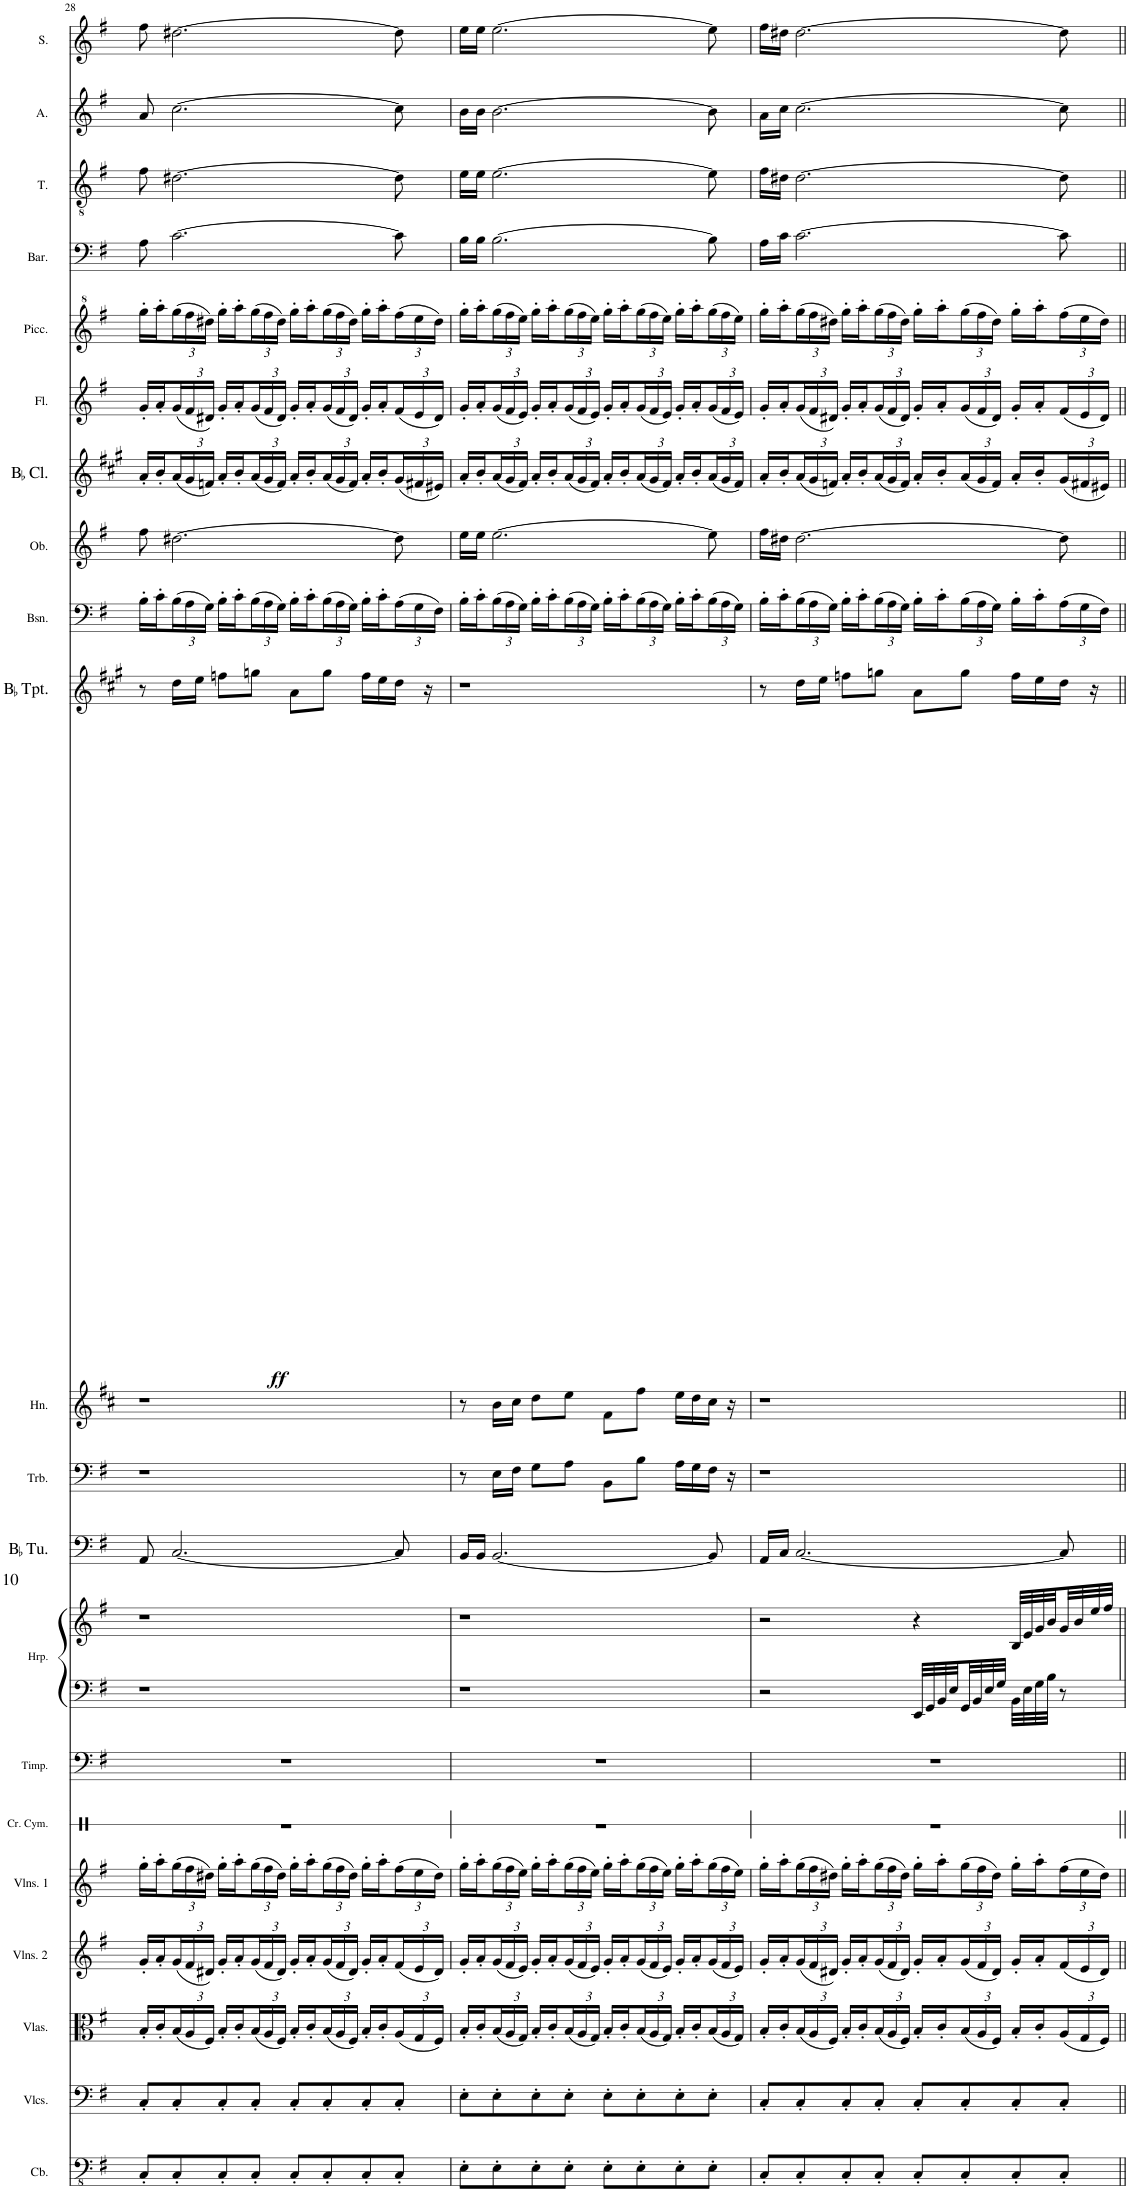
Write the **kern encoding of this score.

**kern	**kern	**kern	**kern	**kern	**kern	**kern	**kern	**kern	**kern	**kern	**kern	**kern	**dynam	**kern	**kern	**kern	**kern	**kern	**kern	**kern	**kern	**kern
*part21	*part20	*part19	*part18	*part17	*part16	*part15	*part14	*part14	*part13	*part12	*part11	*part10	*part10	*part9	*part8	*part7	*part6	*part5	*part4	*part3	*part2	*part1
*staff22	*staff21	*staff20	*staff19	*staff18	*staff17	*staff16	*staff15	*staff14	*staff13	*staff12	*staff11	*staff10	*staff10	*staff9	*staff8	*staff7	*staff6	*staff5	*staff4	*staff3	*staff2	*staff1
*I"Contrabass	*I"Violoncellos	*I"Violas	*I"Violins 2	*I"Violins 1	*I"Crash Cymbal	*I"Timpani	*I"Harp	*	*I"BaccidentalFlat Tuba	*I"Trombone	*I"Horn	*I"BaccidentalFlat Trumpet	*	*I"Bassoon	*I"Oboe	*I"BaccidentalFlat Clarinet	*I"Flute	*I"Piccolo	*I"Baritone	*I"Tenor	*I"Alto	*I"Soprano
*I'Cb.	*I'Vlcs.	*I'Vlas.	*I'Vlns. 2	*I'Vlns. 1	*I'Cr. Cym.	*I'Timp.	*I'Hrp.	*	*I'BaccidentalFlat Tu.	*I'Trb.	*I'Hn.	*I'BaccidentalFlat Tpt.	*	*I'Bsn.	*I'Ob.	*I'BaccidentalFlat Cl.	*I'Fl.	*I'Picc.	*I'Bar.	*I'T.	*I'A.	*I'S.
!!LO:PB:g=z
*clefFv4	*clefF4	*clefC3	*clefG2	*clefG2	*clefX	*clefF4	*clefF4	*clefG2	*clefF4	*clefF4	*clefG2	*clefG2	*	*clefF4	*clefG2	*clefG2	*clefG2	*clefG^2	*clefF4	*clefGv2	*clefG2	*clefG2
*Trd7c12	*	*	*	*	*	*	*	*	*	*	*Trd4c7	*Trd1c2	*	*	*	*Trd1c2	*	*Trd-7c-12	*	*	*	*
*k[f#]	*k[f#]	*k[f#]	*k[f#]	*k[f#]	*k[]	*k[f#]	*k[f#]	*k[f#]	*k[f#]	*k[f#]	*k[f#c#]	*k[f#c#g#]	*	*k[f#]	*k[f#]	*k[f#c#g#]	*k[f#]	*k[f#]	*k[f#]	*k[f#]	*k[f#]	*k[f#]
*M4/4	*M4/4	*M4/4	*M4/4	*M4/4	*M4/4	*M4/4	*M4/4	*M4/4	*M4/4	*M4/4	*M4/4	*M4/4	*	*M4/4	*M4/4	*M4/4	*M4/4	*M4/4	*M4/4	*M4/4	*M4/4	*M4/4
=28	=28	=28	=28	=28	=28	=28	=28	=28	=28	=28	=28	=28	=28	=28	=28	=28	=28	=28	=28	=28	=28	=28
8CC'/L	8C'/L	16B'/LL	16g'/LL	16gg'\LL	1r	1r	1r	1r	8AA/	1r	1r	8r	.	16B'\LL	8ff#\	16a'/LL	16g'/LL	16ggg'\LL	8A\	8f#\	8a/	8ff#\
.	.	16c'/	16a'/	16aa'\	.	.	.	.	.	.	.	.	.	16c'\	.	16b'/	16a'/	16aaa'\	.	.	.	.
*	*	*Xbrackettup	*Xbrackettup	*Xbrackettup	*	*	*	*	*	*	*	*	*	*Xbrackettup	*	*Xbrackettup	*Xbrackettup	*Xbrackettup	*	*	*	*
!	!	!	!	!	!	!	!	!	!	!	!	!	!LO:DY:b	!	!	!	!	!	!	!	!	!
8CC'/	8C'/	(24B/	(24g/	(24gg\	.	.	.	.	[2.C/	.	.	16dd\LL	ff	(24B\	[2.dd#X\	(24a/	(24g/	(24ggg\	[2.c\	[2.d#X\	[2.cc\	[2.dd#X\
.	.	24A/	24f#/	24ff#\	.	.	.	.	.	.	.	.	.	24A\	.	24g#/	24f#/	24fff#\	.	.	.	.
.	.	.	.	.	.	.	.	.	.	.	.	16ee\JJ	.	.	.	.	.	.	.	.	.	.
.	.	24F#/JJ)	24d#X/JJ)	24dd#X\JJ)	.	.	.	.	.	.	.	.	.	24G\JJ)	.	24fn/JJ)	24d#X/JJ)	24ddd#X\JJ)	.	.	.	.
8CC'/	8C'/	16B'/LL	16g'/LL	16gg'\LL	.	.	.	.	.	.	.	8ffn\L	.	16B'\LL	.	16a'/LL	16g'/LL	16ggg'\LL	.	.	.	.
.	.	16c'/	16a'/	16aa'\	.	.	.	.	.	.	.	.	.	16c'\	.	16b'/	16a'/	16aaa'\	.	.	.	.
8CC'/J	8C'/J	(24B/	(24g/	(24gg\	.	.	.	.	.	.	.	8ggn\J	.	(24B\	.	(24a/	(24g/	(24ggg\	.	.	.	.
.	.	24A/	24f#/	24ff#\	.	.	.	.	.	.	.	.	.	24A\	.	24g#/	24f#/	24fff#\	.	.	.	.
.	.	24F#/JJ)	24d#/JJ)	24dd#\JJ)	.	.	.	.	.	.	.	.	.	24G\JJ)	.	24f/JJ)	24d#/JJ)	24ddd#\JJ)	.	.	.	.
8CC'/L	8C'/L	16B'/LL	16g'/LL	16gg'\LL	.	.	.	.	.	.	.	8a\L	.	16B'\LL	.	16a'/LL	16g'/LL	16ggg'\LL	.	.	.	.
.	.	16c'/	16a'/	16aa'\	.	.	.	.	.	.	.	.	.	16c'\	.	16b'/	16a'/	16aaa'\	.	.	.	.
8CC'/	8C'/	(24B/	(24g/	(24gg\	.	.	.	.	.	.	.	8gg\J	.	(24B\	.	(24a/	(24g/	(24ggg\	.	.	.	.
.	.	24A/	24f#/	24ff#\	.	.	.	.	.	.	.	.	.	24A\	.	24g#/	24f#/	24fff#\	.	.	.	.
.	.	24F#/JJ)	24d#/JJ)	24dd#\JJ)	.	.	.	.	.	.	.	.	.	24G\JJ)	.	24f/JJ)	24d#/JJ)	24ddd#\JJ)	.	.	.	.
8CC'/	8C'/	16B'/LL	16g'/LL	16gg'\LL	.	.	.	.	.	.	.	16ff\LL	.	16B'\LL	.	16a'/LL	16g'/LL	16ggg'\LL	.	.	.	.
.	.	16c'/	16a'/	16aa'\	.	.	.	.	.	.	.	16ee\	.	16c'\	.	16b'/	16a'/	16aaa'\	.	.	.	.
8CC'/J	8C'/J	(24A/	(24f#/	(24ff#\	.	.	.	.	8C/]	.	.	16dd\JJ	.	(24A\	8dd#\]	(24g#/	(24f#/	(24fff#\	8c\]	8d#\]	8cc\]	8dd#\]
.	.	24G/	24e/	24ee\	.	.	.	.	.	.	.	.	.	24G\	.	24f#X/	24e/	24eee\	.	.	.	.
.	.	.	.	.	.	.	.	.	.	.	.	16r	.	.	.	.	.	.	.	.	.	.
.	.	24F#/JJ)	24d#/JJ)	24dd#\JJ)	.	.	.	.	.	.	.	.	.	24F#\JJ)	.	24e#X/JJ)	24d#/JJ)	24ddd#\JJ)	.	.	.	.
=29	=29	=29	=29	=29	=29	=29	=29	=29	=29	=29	=29	=29	=29	=29	=29	=29	=29	=29	=29	=29	=29	=29
8EE'\L	8E'\L	16B'/LL	16g'/LL	16gg'\LL	1r	1r	1r	1r	16BB/LL	8r	8r	1r	.	16B'\LL	16ee\LL	16a'/LL	16g'/LL	16ggg'\LL	16B\LL	16e\LL	16b\LL	16ee\LL
.	.	16c'/	16a'/	16aa'\	.	.	.	.	16BB/JJ	.	.	.	.	16c'\	16ee\JJ	16b'/	16a'/	16aaa'\	16B\JJ	16e\JJ	16b\JJ	16ee\JJ
8EE'\	8E'\	(24B/	(24g/	(24gg\	.	.	.	.	[2.BB/	16E\LL	16b\LL	.	.	(24B\	[2.ee\	(24a/	(24g/	(24ggg\	[2.B\	[2.e\	[2.b\	[2.ee\
.	.	24A/	24f#/	24ff#\	.	.	.	.	.	.	.	.	.	24A\	.	24g#/	24f#/	24fff#\	.	.	.	.
.	.	.	.	.	.	.	.	.	.	16F#\JJ	16cc#\JJ	.	.	.	.	.	.	.	.	.	.	.
.	.	24G/JJ)	24e/JJ)	24ee\JJ)	.	.	.	.	.	.	.	.	.	24G\JJ)	.	24f#/JJ)	24e/JJ)	24eee\JJ)	.	.	.	.
8EE'\	8E'\	16B'/LL	16g'/LL	16gg'\LL	.	.	.	.	.	8G\L	8dd\L	.	.	16B'\LL	.	16a'/LL	16g'/LL	16ggg'\LL	.	.	.	.
.	.	16c'/	16a'/	16aa'\	.	.	.	.	.	.	.	.	.	16c'\	.	16b'/	16a'/	16aaa'\	.	.	.	.
8EE'\J	8E'\J	(24B/	(24g/	(24gg\	.	.	.	.	.	8A\J	8ee\J	.	.	(24B\	.	(24a/	(24g/	(24ggg\	.	.	.	.
.	.	24A/	24f#/	24ff#\	.	.	.	.	.	.	.	.	.	24A\	.	24g#/	24f#/	24fff#\	.	.	.	.
.	.	24G/JJ)	24e/JJ)	24ee\JJ)	.	.	.	.	.	.	.	.	.	24G\JJ)	.	24f#/JJ)	24e/JJ)	24eee\JJ)	.	.	.	.
8EE'\L	8E'\L	16B'/LL	16g'/LL	16gg'\LL	.	.	.	.	.	8BB\L	8f#\L	.	.	16B'\LL	.	16a'/LL	16g'/LL	16ggg'\LL	.	.	.	.
.	.	16c'/	16a'/	16aa'\	.	.	.	.	.	.	.	.	.	16c'\	.	16b'/	16a'/	16aaa'\	.	.	.	.
8EE'\	8E'\	(24B/	(24g/	(24gg\	.	.	.	.	.	8B\J	8ff#\J	.	.	(24B\	.	(24a/	(24g/	(24ggg\	.	.	.	.
.	.	24A/	24f#/	24ff#\	.	.	.	.	.	.	.	.	.	24A\	.	24g#/	24f#/	24fff#\	.	.	.	.
.	.	24G/JJ)	24e/JJ)	24ee\JJ)	.	.	.	.	.	.	.	.	.	24G\JJ)	.	24f#/JJ)	24e/JJ)	24eee\JJ)	.	.	.	.
8EE'\	8E'\	16B'/LL	16g'/LL	16gg'\LL	.	.	.	.	.	16A\LL	16ee\LL	.	.	16B'\LL	.	16a'/LL	16g'/LL	16ggg'\LL	.	.	.	.
.	.	16c'/	16a'/	16aa'\	.	.	.	.	.	16G\	16dd\	.	.	16c'\	.	16b'/	16a'/	16aaa'\	.	.	.	.
8EE'\J	8E'\J	(24B/	(24g/	(24gg\	.	.	.	.	8BB/]	16F#\JJ	16cc#\JJ	.	.	(24B\	8ee\]	(24a/	(24g/	(24ggg\	8B\]	8e\]	8b\]	8ee\]
.	.	24A/	24f#/	24ff#\	.	.	.	.	.	.	.	.	.	24A\	.	24g#/	24f#/	24fff#\	.	.	.	.
.	.	.	.	.	.	.	.	.	.	16r	16r	.	.	.	.	.	.	.	.	.	.	.
.	.	24G/JJ)	24e/JJ)	24ee\JJ)	.	.	.	.	.	.	.	.	.	24G\JJ)	.	24f#/JJ)	24e/JJ)	24eee\JJ)	.	.	.	.
=30	=30	=30	=30	=30	=30	=30	=30	=30	=30	=30	=30	=30	=30	=30	=30	=30	=30	=30	=30	=30	=30	=30
8CC'/L	8C'/L	16B'/LL	16g'/LL	16gg'\LL	1r	1r	2r	2r	16AA/LL	1r	1r	8r	.	16B'\LL	16ff#\LL	16a'/LL	16g'/LL	16ggg'\LL	16A\LL	16f#\LL	16a\LL	16ff#\LL
.	.	16c'/	16a'/	16aa'\	.	.	.	.	16C/JJ	.	.	.	.	16c'\	16dd#X\JJ	16b'/	16a'/	16aaa'\	16c\JJ	16d#X\JJ	16cc\JJ	16dd#X\JJ
8CC'/	8C'/	(24B/	(24g/	(24gg\	.	.	.	.	[2.C/	.	.	16dd\LL	.	(24B\	[2.dd#\	(24a/	(24g/	(24ggg\	[2.c\	[2.d#\	[2.cc\	[2.dd#\
.	.	24A/	24f#/	24ff#\	.	.	.	.	.	.	.	.	.	24A\	.	24g#/	24f#/	24fff#\	.	.	.	.
.	.	.	.	.	.	.	.	.	.	.	.	16ee\JJ	.	.	.	.	.	.	.	.	.	.
.	.	24F#/JJ)	24d#X/JJ)	24dd#X\JJ)	.	.	.	.	.	.	.	.	.	24G\JJ)	.	24fn/JJ)	24d#X/JJ)	24ddd#X\JJ)	.	.	.	.
8CC'/	8C'/	16B'/LL	16g'/LL	16gg'\LL	.	.	.	.	.	.	.	8ffn\L	.	16B'\LL	.	16a'/LL	16g'/LL	16ggg'\LL	.	.	.	.
.	.	16c'/	16a'/	16aa'\	.	.	.	.	.	.	.	.	.	16c'\	.	16b'/	16a'/	16aaa'\	.	.	.	.
8CC'/J	8C'/J	(24B/	(24g/	(24gg\	.	.	.	.	.	.	.	8ggn\J	.	(24B\	.	(24a/	(24g/	(24ggg\	.	.	.	.
.	.	24A/	24f#/	24ff#\	.	.	.	.	.	.	.	.	.	24A\	.	24g#/	24f#/	24fff#\	.	.	.	.
.	.	24F#/JJ)	24d#/JJ)	24dd#\JJ)	.	.	.	.	.	.	.	.	.	24G\JJ)	.	24f/JJ)	24d#/JJ)	24ddd#\JJ)	.	.	.	.
8CC'/L	8C'/L	16B'/LL	16g'/LL	16gg'\LL	.	.	32EE/LLL	4r	.	.	.	8a\L	.	16B'\LL	.	16a'/LL	16g'/LL	16ggg'\LL	.	.	.	.
.	.	.	.	.	.	.	32GG/	.	.	.	.	.	.	.	.	.	.	.	.	.	.	.
.	.	16c'/	16a'/	16aa'\	.	.	32BB/	.	.	.	.	.	.	16c'\	.	16b'/	16a'/	16aaa'\	.	.	.	.
.	.	.	.	.	.	.	32E/	.	.	.	.	.	.	.	.	.	.	.	.	.	.	.
8CC'/	8C'/	(24B/	(24g/	(24gg\	.	.	32GG/	.	.	.	.	8gg\J	.	(24B\	.	(24a/	(24g/	(24ggg\	.	.	.	.
.	.	.	.	.	.	.	32BB/	.	.	.	.	.	.	.	.	.	.	.	.	.	.	.
.	.	24A/	24f#/	24ff#\	.	.	.	.	.	.	.	.	.	24A\	.	24g#/	24f#/	24fff#\	.	.	.	.
.	.	.	.	.	.	.	32E/	.	.	.	.	.	.	.	.	.	.	.	.	.	.	.
.	.	24F#/JJ)	24d#/JJ)	24dd#\JJ)	.	.	.	.	.	.	.	.	.	24G\JJ)	.	24f/JJ)	24d#/JJ)	24ddd#\JJ)	.	.	.	.
.	.	.	.	.	.	.	32G/JJJ	.	.	.	.	.	.	.	.	.	.	.	.	.	.	.
8CC'/	8C'/	16B'/LL	16g'/LL	16gg'\LL	.	.	32BB\LLL	32B/LLL	.	.	.	16ff\LL	.	16B'\LL	.	16a'/LL	16g'/LL	16ggg'\LL	.	.	.	.
.	.	.	.	.	.	.	32E\	32e/	.	.	.	.	.	.	.	.	.	.	.	.	.	.
.	.	16c'/	16a'/	16aa'\	.	.	32G\	32g/	.	.	.	16ee\	.	16c'\	.	16b'/	16a'/	16aaa'\	.	.	.	.
.	.	.	.	.	.	.	32B\JJJ	32b/	.	.	.	.	.	.	.	.	.	.	.	.	.	.
8CC'/J	8C'/J	(24A/	(24f#/	(24ff#\	.	.	8r	32g/	8C/]	.	.	16dd\JJ	.	(24A\	8dd#\]	(24g#/	(24f#/	(24fff#\	8c\]	8d#\]	8cc\]	8dd#\]
.	.	.	.	.	.	.	.	32b/	.	.	.	.	.	.	.	.	.	.	.	.	.	.
.	.	24G/	24e/	24ee\	.	.	.	.	.	.	.	.	.	24G\	.	24f#X/	24e/	24eee\	.	.	.	.
.	.	.	.	.	.	.	.	32ee/	.	.	.	16r	.	.	.	.	.	.	.	.	.	.
.	.	24F#/JJ)	24d#/JJ)	24dd#\JJ)	.	.	.	.	.	.	.	.	.	24F#\JJ)	.	24e#X/JJ)	24d#/JJ)	24ddd#\JJ)	.	.	.	.
.	.	.	.	.	.	.	.	32ff#/JJJ	.	.	.	.	.	.	.	.	.	.	.	.	.	.
=||	=||	=||	=||	=||	=||	=||	=||	=||	=||	=||	=||	=||	=||	=||	=||	=||	=||	=||	=||	=||	=||	=||
*-	*-	*-	*-	*-	*-	*-	*-	*-	*-	*-	*-	*-	*-	*-	*-	*-	*-	*-	*-	*-	*-	*-
